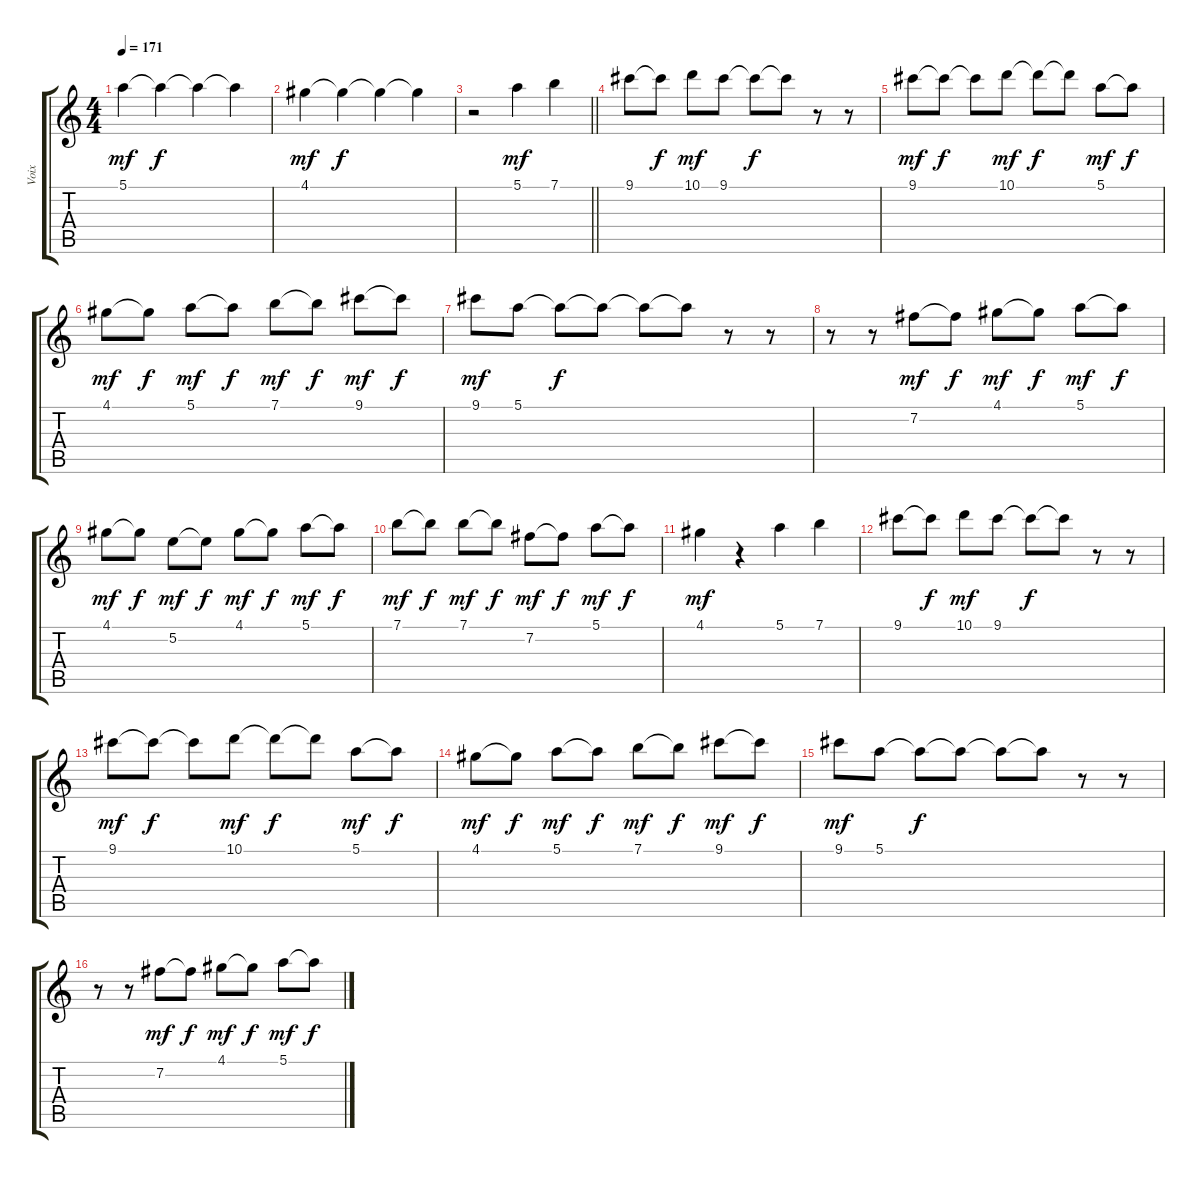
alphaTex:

\track ("Voix" "Voix") {instrument overdrivenguitar}
\staff {score tabs}
\tuning (E4 B3 G3 D3 A2 E2) {hide}
\ts (4 4)
\tempo 171
\clef g2
\ks c
5.1.4{dy mf} 5.1{t}.4{dy f} 5.1{t}.4 5.1{t}.4 |
4.1.4{dy mf} 4.1{t}.4{dy f} 4.1{t}.4 4.1{t}.4 |
\barLineRight lightlight
r.2 5.1.4{dy mf} 7.1.4 |
\section ("" "")
9.1.8 9.1{t}.8{dy f} 10.1.8{dy mf} 9.1.8 9.1{t}.8{dy f} 9.1{t}.8 r.8 r.8 |
9.1.8{dy mf} 9.1{t}.8{dy f} 9.1{t}.8 10.1.8{dy mf} 10.1{t}.8{dy f} 10.1{t}.8 5.1.8{dy mf} 5.1{t}.8{dy f} |
4.1.8{dy mf} 4.1{t}.8{dy f} 5.1.8{dy mf} 5.1{t}.8{dy f} 7.1.8{dy mf} 7.1{t}.8{dy f} 9.1.8{dy mf} 9.1{t}.8{dy f} |
9.1.8{dy mf} 5.1.8 5.1{t}.8{dy f} 5.1{t}.8 5.1{t}.8 5.1{t}.8 r.8 r.8 |
r.8 r.8 7.2.8{dy mf} 7.2{t}.8{dy f} 4.1.8{dy mf} 4.1{t}.8{dy f} 5.1.8{dy mf} 5.1{t}.8{dy f} |
4.1.8{dy mf} 4.1{t}.8{dy f} 5.2.8{dy mf} 5.2{t}.8{dy f} 4.1.8{dy mf} 4.1{t}.8{dy f} 5.1.8{dy mf} 5.1{t}.8{dy f} |
7.1.8{dy mf} 7.1{t}.8{dy f} 7.1.8{dy mf} 7.1{t}.8{dy f} 7.2.8{dy mf} 7.2{t}.8{dy f} 5.1.8{dy mf} 5.1{t}.8{dy f} |
4.1.4{dy mf} r.4 5.1.4 7.1.4 |
9.1.8 9.1{t}.8{dy f} 10.1.8{dy mf} 9.1.8 9.1{t}.8{dy f} 9.1{t}.8 r.8 r.8 |
9.1.8{dy mf} 9.1{t}.8{dy f} 9.1{t}.8 10.1.8{dy mf} 10.1{t}.8{dy f} 10.1{t}.8 5.1.8{dy mf} 5.1{t}.8{dy f} |
4.1.8{dy mf} 4.1{t}.8{dy f} 5.1.8{dy mf} 5.1{t}.8{dy f} 7.1.8{dy mf} 7.1{t}.8{dy f} 9.1.8{dy mf} 9.1{t}.8{dy f} |
9.1.8{dy mf} 5.1.8 5.1{t}.8{dy f} 5.1{t}.8 5.1{t}.8 5.1{t}.8 r.8 r.8 |
r.8 r.8 7.2.8{dy mf} 7.2{t}.8{dy f} 4.1.8{dy mf} 4.1{t}.8{dy f} 5.1.8{dy mf} 5.1{t}.8{dy f}
